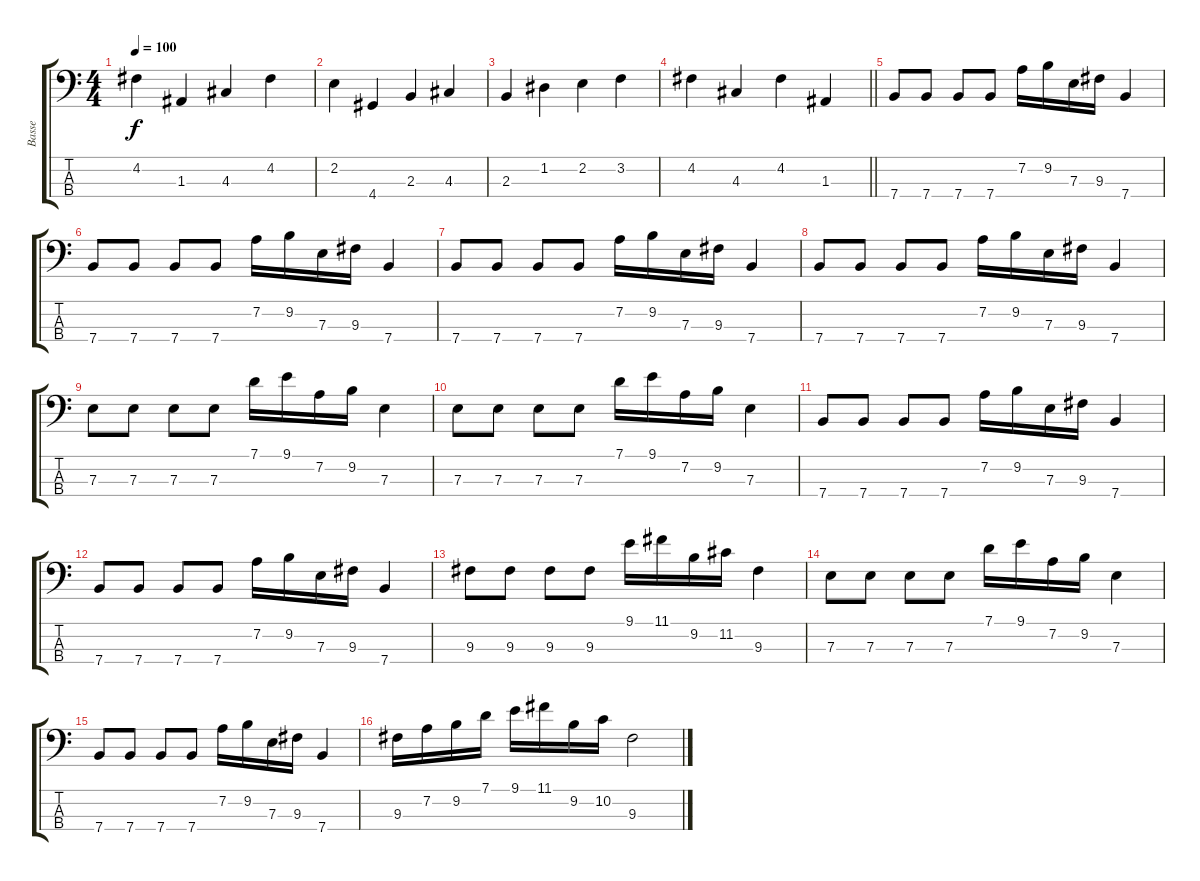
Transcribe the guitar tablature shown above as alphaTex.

\track ("Basse" "Basse") {instrument electricbassfinger}
\staff {score tabs}
\tuning (G2 D2 A1 E1) {hide}
\ts (4 4)
\tempo 100
\clef f4
\ks c
4.2.4{dy f} 1.3.4 4.3.4 4.2.4 |
2.2.4 4.4.4 2.3.4 4.3.4 |
2.3.4 1.2.4 2.2.4 3.2.4 |
\barLineRight lightlight
4.2.4 4.3.4 4.2.4 1.3.4 |
7.4.8 7.4.8 7.4.8 7.4.8 7.2.16 9.2.16 7.3.16 9.3.16 7.4.4 |
7.4.8 7.4.8 7.4.8 7.4.8 7.2.16 9.2.16 7.3.16 9.3.16 7.4.4 |
7.4.8 7.4.8 7.4.8 7.4.8 7.2.16 9.2.16 7.3.16 9.3.16 7.4.4 |
7.4.8 7.4.8 7.4.8 7.4.8 7.2.16 9.2.16 7.3.16 9.3.16 7.4.4 |
7.3.8 7.3.8 7.3.8 7.3.8 7.1.16 9.1.16 7.2.16 9.2.16 7.3.4 |
7.3.8 7.3.8 7.3.8 7.3.8 7.1.16 9.1.16 7.2.16 9.2.16 7.3.4 |
7.4.8 7.4.8 7.4.8 7.4.8 7.2.16 9.2.16 7.3.16 9.3.16 7.4.4 |
7.4.8 7.4.8 7.4.8 7.4.8 7.2.16 9.2.16 7.3.16 9.3.16 7.4.4 |
9.3.8 9.3.8 9.3.8 9.3.8 9.1.16 11.1.16 9.2.16 11.2.16 9.3.4 |
7.3.8 7.3.8 7.3.8 7.3.8 7.1.16 9.1.16 7.2.16 9.2.16 7.3.4 |
7.4.8 7.4.8 7.4.8 7.4.8 7.2.16 9.2.16 7.3.16 9.3.16 7.4.4 |
9.3.16 7.2.16 9.2.16 7.1.16 9.1.16 11.1.16 9.2.16 10.2.16 9.3.2
